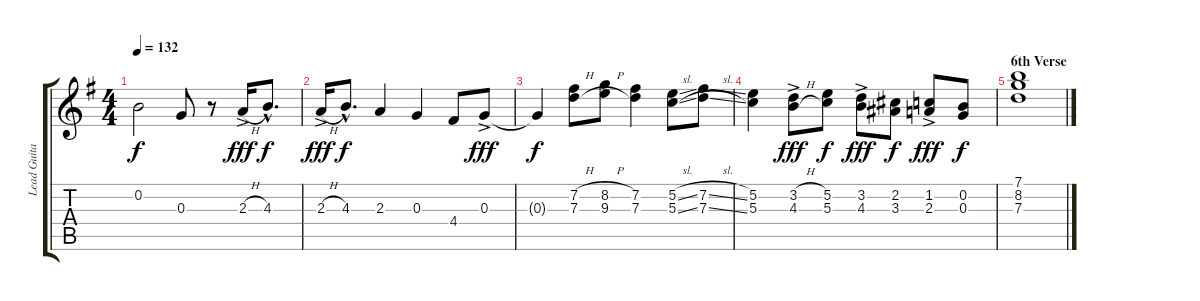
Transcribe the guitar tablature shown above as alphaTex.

\track ("Lead Guitar" "Lead Guita") {instrument electricguitarclean}
\staff {score tabs}
\tuning (E4 B3 G3 D3 A2 E2) {hide}
\ts (4 4)
\tempo 132
\clef g2
\ks g
0.2{t}.2{dy f} 0.3.8 r.8 2.3{h ac}.16{dy fff} 4.3{hac}.8{d dy f} |
2.3{h ac}.16{dy fff} 4.3{hac}.8{d dy f} 2.3.4 0.3.4 4.4.8 0.3{ac}.8{dy fff} |
0.3{t}.4{dy f} (7.2{h} 7.3{h}).8 (8.2{h} 9.3{h}).8 (7.2 7.3).4 (5.2{sl} 5.3{sl}).8 (7.2{sl} 7.3{sl}).8 |
(5.2 5.3).4 (3.2{h ac} 4.3{h}).8{dy fff} (5.2 5.3).8{dy f} (3.2{ac} 4.3).8{dy fff} (2.2 3.3).8{dy f} (1.2{ac} 2.3).8{dy fff} (0.2 0.3).8{dy f} |
\section ("" "6th Verse")
(7.1 8.2 7.3).1
